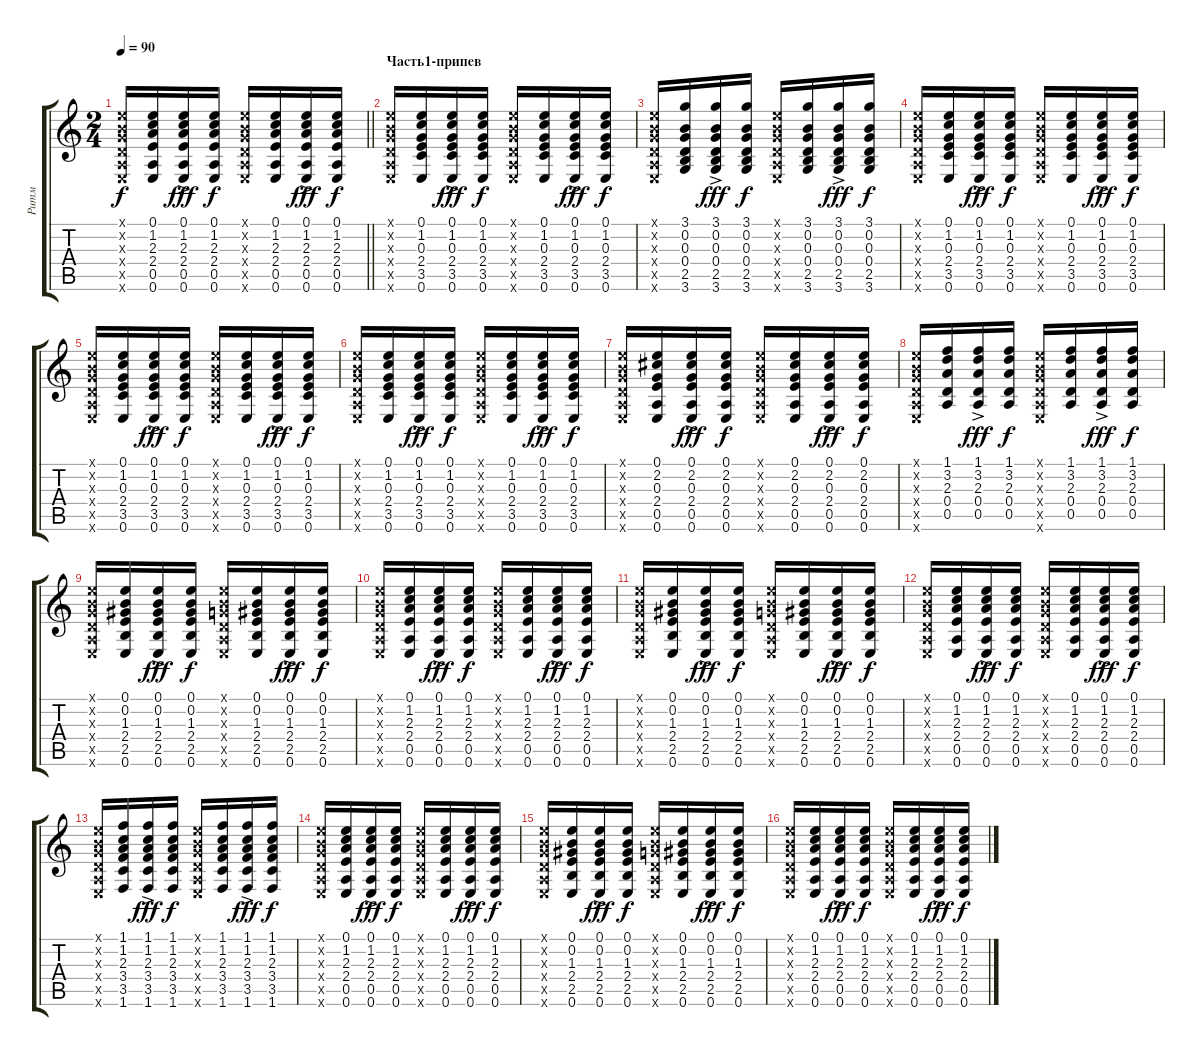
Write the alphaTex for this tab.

\track ("Ритм" "Ритм") {instrument acousticguitarsteel}
\staff {score tabs}
\tuning (E4 B3 G3 D3 A2 E2) {hide}
\ts (2 4)
\tempo 90
\clef g2
\barLineRight lightlight
\ks c
(0.1{x} 0.2{x} 0.3{x} 0.4{x} 0.5{x} 0.6{x}).16{dy f} (0.1 1.2 2.3 2.4 0.5 0.6).16 (0.1{ac} 1.2{ac} 2.3{ac} 2.4{ac} 0.5{ac} 0.6{ac}).16{dy fff} (0.1 1.2 2.3 2.4 0.5 0.6).16{dy f} (0.1{x} 0.2{x} 0.3{x} 0.4{x} 0.5{x} 0.6{x}).16 (0.1 1.2 2.3 2.4 0.5 0.6).16 (0.1{ac} 1.2{ac} 2.3{ac} 2.4{ac} 0.5{ac} 0.6{ac}).16{dy fff} (0.1 1.2 2.3 2.4 0.5 0.6).16{dy f} |
\section ("" "Часть1-припев")
(0.1{x} 0.2{x} 0.3{x} 0.4{x} 0.5{x} 0.6{x}).16 (0.1 1.2 0.3 2.4 3.5 0.6).16 (0.1{ac} 1.2{ac} 0.3{ac} 2.4{ac} 3.5{ac} 0.6{ac}).16{dy fff} (0.1 1.2 0.3 2.4 3.5 0.6).16{dy f} (0.1{x} 0.2{x} 0.3{x} 0.4{x} 0.5{x} 0.6{x}).16 (0.1 1.2 0.3 2.4 3.5 0.6).16 (0.1{ac} 1.2{ac} 0.3{ac} 2.4{ac} 3.5{ac} 0.6{ac}).16{dy fff} (0.1 1.2 0.3 2.4 3.5 0.6).16{dy f} |
(0.1{x} 0.2{x} 0.3{x} 0.4{x} 0.5{x} 0.6{x}).16 (3.1 0.2 0.3 0.4 2.5 3.6).16 (3.1{ac} 0.2{ac} 0.3{ac} 0.4{ac} 2.5{ac} 3.6{ac}).16{dy fff} (3.1 0.2 0.3 0.4 2.5 3.6).16{dy f} (0.1{x} 0.2{x} 0.3{x} 0.4{x} 0.5{x} 0.6{x}).16 (3.1 0.2 0.3 0.4 2.5 3.6).16 (3.1{ac} 0.2{ac} 0.3{ac} 0.4{ac} 2.5{ac} 3.6{ac}).16{dy fff} (3.1 0.2 0.3 0.4 2.5 3.6).16{dy f} |
(0.1{x} 0.2{x} 0.3{x} 0.4{x} 0.5{x} 0.6{x}).16 (0.1 1.2 0.3 2.4 3.5 0.6).16 (0.1{ac} 1.2{ac} 0.3{ac} 2.4{ac} 3.5{ac} 0.6{ac}).16{dy fff} (0.1 1.2 0.3 2.4 3.5 0.6).16{dy f} (0.1{x} 0.2{x} 0.3{x} 0.4{x} 0.5{x} 0.6{x}).16 (0.1 1.2 0.3 2.4 3.5 0.6).16 (0.1{ac} 1.2{ac} 0.3{ac} 2.4{ac} 3.5{ac} 0.6{ac}).16{dy fff} (0.1 1.2 0.3 2.4 3.5 0.6).16{dy f} |
(0.1{x} 0.2{x} 0.3{x} 0.4{x} 0.5{x} 0.6{x}).16 (0.1 1.2 0.3 2.4 3.5 0.6).16 (0.1{ac} 1.2{ac} 0.3{ac} 2.4{ac} 3.5{ac} 0.6{ac}).16{dy fff} (0.1 1.2 0.3 2.4 3.5 0.6).16{dy f} (0.1{x} 0.2{x} 0.3{x} 0.4{x} 0.5{x} 0.6{x}).16 (0.1 1.2 0.3 2.4 3.5 0.6).16 (0.1{ac} 1.2{ac} 0.3{ac} 2.4{ac} 3.5{ac} 0.6{ac}).16{dy fff} (0.1 1.2 0.3 2.4 3.5 0.6).16{dy f} |
(0.1{x} 0.2{x} 0.3{x} 0.4{x} 0.5{x} 0.6{x}).16 (0.1 1.2 0.3 2.4 3.5 0.6).16 (0.1{ac} 1.2{ac} 0.3{ac} 2.4{ac} 3.5{ac} 0.6{ac}).16{dy fff} (0.1 1.2 0.3 2.4 3.5 0.6).16{dy f} (0.1{x} 0.2{x} 0.3{x} 0.4{x} 0.5{x} 0.6{x}).16 (0.1 1.2 0.3 2.4 3.5 0.6).16 (0.1{ac} 1.2{ac} 0.3{ac} 2.4{ac} 3.5{ac} 0.6{ac}).16{dy fff} (0.1 1.2 0.3 2.4 3.5 0.6).16{dy f} |
(0.1{x} 0.2{x} 0.3{x} 0.4{x} 0.5{x} 0.6{x}).16 (0.1 2.2 0.3 2.4 0.5 0.6).16 (0.1{ac} 2.2{ac} 0.3{ac} 2.4{ac} 0.5{ac} 0.6{ac}).16{dy fff} (0.1 2.2 0.3 2.4 0.5 0.6).16{dy f} (0.1{x} 0.2{x} 0.3{x} 0.4{x} 0.5{x} 0.6{x}).16 (0.1 2.2 0.3 2.4 0.5 0.6).16 (0.1{ac} 2.2{ac} 0.3{ac} 2.4{ac} 0.5{ac} 0.6{ac}).16{dy fff} (0.1 2.2 0.3 2.4 0.5 0.6).16{dy f} |
(0.1{x} 0.2{x} 0.3{x} 0.4{x} 0.5{x} 0.6{x}).16 (1.1 3.2 2.3 0.4 0.5).16 (1.1{ac} 3.2{ac} 2.3{ac} 0.4{ac} 0.5{ac}).16{dy fff} (1.1 3.2 2.3 0.4 0.5).16{dy f} (0.1{x} 0.2{x} 0.3{x} 0.4{x} 0.5{x} 0.6{x}).16 (1.1 3.2 2.3 0.4 0.5).16 (1.1{ac} 3.2{ac} 2.3{ac} 0.4{ac} 0.5{ac}).16{dy fff} (1.1 3.2 2.3 0.4 0.5).16{dy f} |
(0.1{x} 0.2{x} 0.3{x} 0.4{x} 0.5{x} 0.6{x}).16 (0.1 0.2 1.3 2.4 2.5 0.6).16 (0.1{ac} 0.2{ac} 1.3{ac} 2.4{ac} 2.5{ac} 0.6{ac}).16{dy fff} (0.1 0.2 1.3 2.4 2.5 0.6).16{dy f} (0.1{x} 0.2{x} 0.3{x} 0.4{x} 0.5{x} 0.6{x}).16 (0.1 0.2 1.3 2.4 2.5 0.6).16 (0.1{ac} 0.2{ac} 1.3{ac} 2.4{ac} 2.5{ac} 0.6{ac}).16{dy fff} (0.1 0.2 1.3 2.4 2.5 0.6).16{dy f} |
(0.1{x} 0.2{x} 0.3{x} 0.4{x} 0.5{x} 0.6{x}).16 (0.1 1.2 2.3 2.4 0.5 0.6).16 (0.1{ac} 1.2{ac} 2.3{ac} 2.4{ac} 0.5{ac} 0.6{ac}).16{dy fff} (0.1 1.2 2.3 2.4 0.5 0.6).16{dy f} (0.1{x} 0.2{x} 0.3{x} 0.4{x} 0.5{x} 0.6{x}).16 (0.1 1.2 2.3 2.4 0.5 0.6).16 (0.1{ac} 1.2{ac} 2.3{ac} 2.4{ac} 0.5{ac} 0.6{ac}).16{dy fff} (0.1 1.2 2.3 2.4 0.5 0.6).16{dy f} |
(0.1{x} 0.2{x} 0.3{x} 0.4{x} 0.5{x} 0.6{x}).16 (0.1 0.2 1.3 2.4 2.5 0.6).16 (0.1{ac} 0.2{ac} 1.3{ac} 2.4{ac} 2.5{ac} 0.6{ac}).16{dy fff} (0.1 0.2 1.3 2.4 2.5 0.6).16{dy f} (0.1{x} 0.2{x} 0.3{x} 0.4{x} 0.5{x} 0.6{x}).16 (0.1 0.2 1.3 2.4 2.5 0.6).16 (0.1{ac} 0.2{ac} 1.3{ac} 2.4{ac} 2.5{ac} 0.6{ac}).16{dy fff} (0.1 0.2 1.3 2.4 2.5 0.6).16{dy f} |
(0.1{x} 0.2{x} 0.3{x} 0.4{x} 0.5{x} 0.6{x}).16 (0.1 1.2 2.3 2.4 0.5 0.6).16 (0.1{ac} 1.2{ac} 2.3{ac} 2.4{ac} 0.5{ac} 0.6{ac}).16{dy fff} (0.1 1.2 2.3 2.4 0.5 0.6).16{dy f} (0.1{x} 0.2{x} 0.3{x} 0.4{x} 0.5{x} 0.6{x}).16 (0.1 1.2 2.3 2.4 0.5 0.6).16 (0.1{ac} 1.2{ac} 2.3{ac} 2.4{ac} 0.5{ac} 0.6{ac}).16{dy fff} (0.1 1.2 2.3 2.4 0.5 0.6).16{dy f} |
(0.1{x} 0.2{x} 0.3{x} 0.4{x} 0.5{x} 0.6{x}).16 (1.1 1.2 2.3 3.4 3.5 1.6).16 (1.1{ac} 1.2{ac} 2.3{ac} 3.4{ac} 3.5{ac} 1.6{ac}).16{dy fff} (1.1 1.2 2.3 3.4 3.5 1.6).16{dy f} (0.1{x} 0.2{x} 0.3{x} 0.4{x} 0.5{x} 0.6{x}).16 (1.1 1.2 2.3 3.4 3.5 1.6).16 (1.1{ac} 1.2{ac} 2.3{ac} 3.4{ac} 3.5{ac} 1.6{ac}).16{dy fff} (1.1 1.2 2.3 3.4 3.5 1.6).16{dy f} |
(0.1{x} 0.2{x} 0.3{x} 0.4{x} 0.5{x} 0.6{x}).16 (0.1 1.2 2.3 2.4 0.5 0.6).16 (0.1{ac} 1.2{ac} 2.3{ac} 2.4{ac} 0.5{ac} 0.6{ac}).16{dy fff} (0.1 1.2 2.3 2.4 0.5 0.6).16{dy f} (0.1{x} 0.2{x} 0.3{x} 0.4{x} 0.5{x} 0.6{x}).16 (0.1 1.2 2.3 2.4 0.5 0.6).16 (0.1{ac} 1.2{ac} 2.3{ac} 2.4{ac} 0.5{ac} 0.6{ac}).16{dy fff} (0.1 1.2 2.3 2.4 0.5 0.6).16{dy f} |
(0.1{x} 0.2{x} 0.3{x} 0.4{x} 0.5{x} 0.6{x}).16 (0.1 0.2 1.3 2.4 2.5 0.6).16 (0.1{ac} 0.2{ac} 1.3{ac} 2.4{ac} 2.5{ac} 0.6{ac}).16{dy fff} (0.1 0.2 1.3 2.4 2.5 0.6).16{dy f} (0.1{x} 0.2{x} 0.3{x} 0.4{x} 0.5{x} 0.6{x}).16 (0.1 0.2 1.3 2.4 2.5 0.6).16 (0.1{ac} 0.2{ac} 1.3{ac} 2.4{ac} 2.5{ac} 0.6{ac}).16{dy fff} (0.1 0.2 1.3 2.4 2.5 0.6).16{dy f} |
(0.1{x} 0.2{x} 0.3{x} 0.4{x} 0.5{x} 0.6{x}).16 (0.1 1.2 2.3 2.4 0.5 0.6).16 (0.1{ac} 1.2{ac} 2.3{ac} 2.4{ac} 0.5{ac} 0.6{ac}).16{dy fff} (0.1 1.2 2.3 2.4 0.5 0.6).16{dy f} (0.1{x} 0.2{x} 0.3{x} 0.4{x} 0.5{x} 0.6{x}).16 (0.1 1.2 2.3 2.4 0.5 0.6).16 (0.1{ac} 1.2{ac} 2.3{ac} 2.4{ac} 0.5{ac} 0.6{ac}).16{dy fff} (0.1 1.2 2.3 2.4 0.5 0.6).16{dy f}
